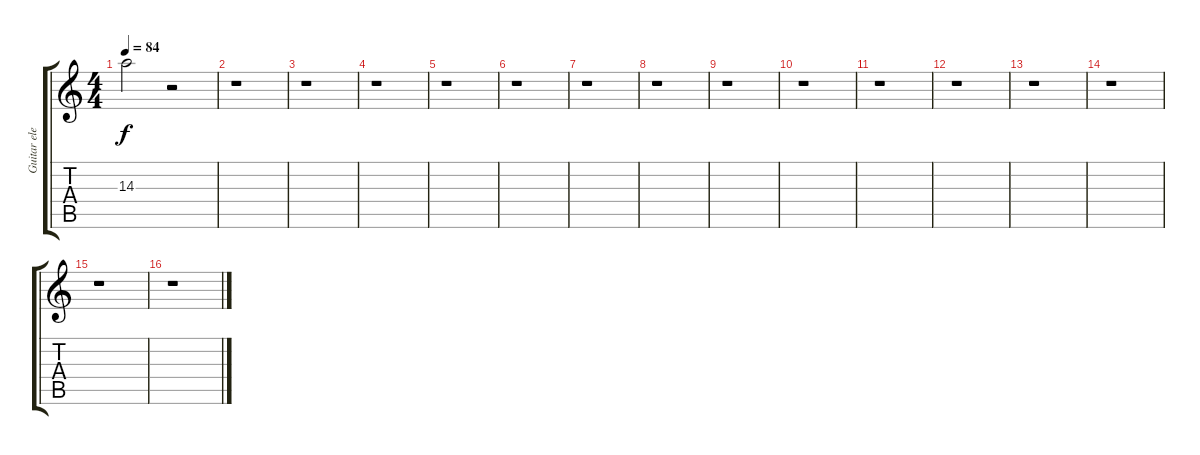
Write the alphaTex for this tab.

\track ("Guitar elec 3" "Guitar ele") {instrument overdrivenguitar}
\staff {score tabs}
\tuning (E4 B3 G3 D3 A2 E2) {hide}
\ts (4 4)
\tempo 84
\clef g2
\ks c
14.3.2{dy f} r.2 |
r.1 |
r.1 |
r.1 |
r.1 |
r.1 |
r.1 |
r.1 |
r.1 |
r.1 |
r.1 |
r.1 |
r.1 |
r.1 |
r.1 |
r.1
